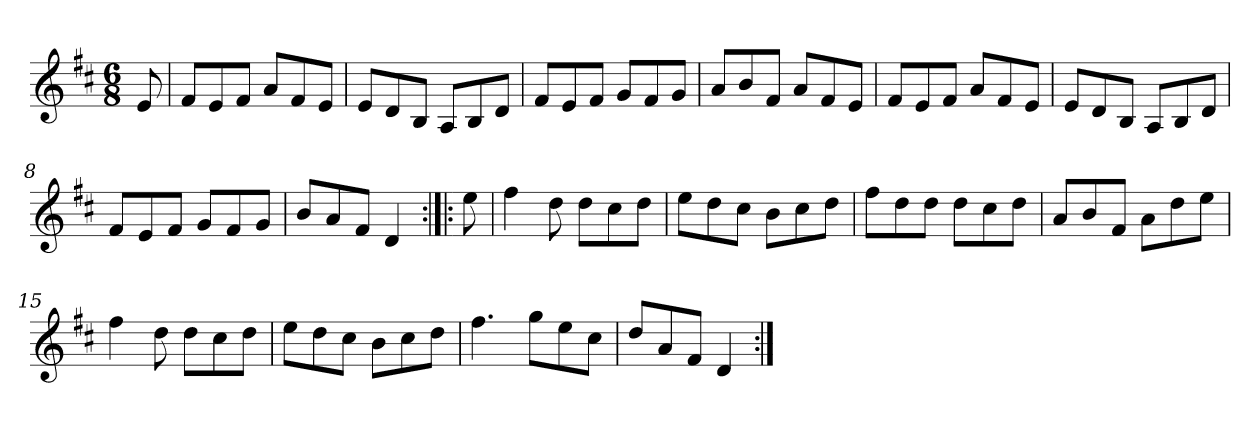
**kern
*part1
*staff1
*clefG2
*k[f#c#]
*D:
*M6/8
=1
8e/
=2
8f#/L
8e/
8f#/J
8a/L
8f#/
8e/J
=3
8e/L
8d/
8B/J
8A/L
8B/
8d/J
=4
8f#/L
8e/
8f#/J
8g/L
8f#/
8g/J
=5
8a/L
8b/
8f#/J
8a/L
8f#/
8e/J
=6
8f#/L
8e/
8f#/J
8a/L
8f#/
8e/J
=7
8e/L
8d/
8B/J
8A/L
8B/
8d/J
!!LO:LB:g=z
=8
8f#/L
8e/
8f#/J
8g/L
8f#/
8g/J
=9
8b/L
8a/
8f#/J
4d/
=10:|!|:
8ee\
=11
4ff#\
8dd\
8dd\L
8cc#\
8dd\J
=12
8ee\L
8dd\
8cc#\J
8b\L
8cc#\
8dd\J
=13
8ff#\L
8dd\
8dd\J
8dd\L
8cc#\
8dd\J
=14
8a/L
8b/
8f#/J
8a\L
8dd\
8ee\J
=15
4ff#\
8dd\
8dd\L
8cc#\
8dd\J
!!LO:LB:g=z
=16
8ee\L
8dd\
8cc#\J
8b\L
8cc#\
8dd\J
=17
4.ff#\
8gg\L
8ee\
8cc#\J
=18
8dd/L
8a/
8f#/J
4d/
=:|!
*-
